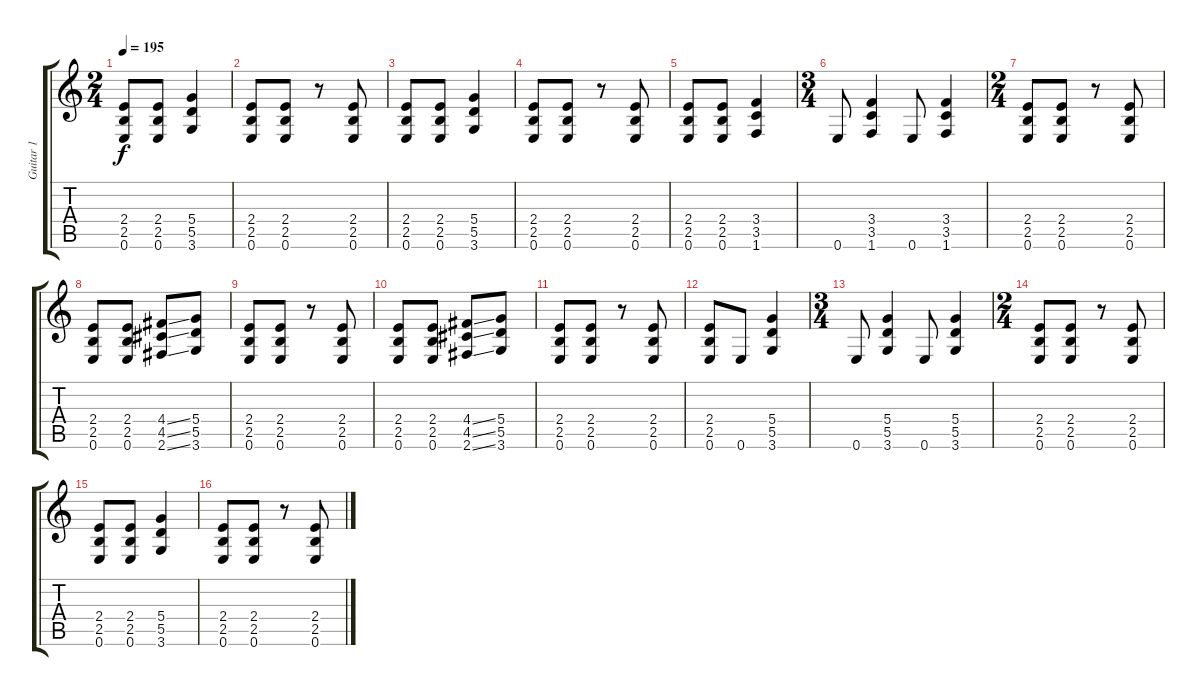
\track ("Guitar 1" "Guitar 1") {instrument distortionguitar}
\staff {score tabs}
\tuning (E4 B3 G3 D3 A2 E2) {hide}
\ts (2 4)
\tempo 195
\clef g2
\ks c
(2.4 2.5 0.6).8{dy f} (2.4 2.5 0.6).8 (5.4 5.5 3.6).4 |
(2.4 2.5 0.6).8 (2.4 2.5 0.6).8 r.8 (2.4 2.5 0.6).8 |
(2.4 2.5 0.6).8 (2.4 2.5 0.6).8 (5.4 5.5 3.6).4 |
(2.4 2.5 0.6).8 (2.4 2.5 0.6).8 r.8 (2.4 2.5 0.6).8 |
(2.4 2.5 0.6).8 (2.4 2.5 0.6).8 (3.4 3.5 1.6).4 |
\ts (3 4)
0.6.8 (3.4 3.5 1.6).4 0.6.8 (3.4 3.5 1.6).4 |
\ts (2 4)
(2.4 2.5 0.6).8 (2.4 2.5 0.6).8 r.8 (2.4 2.5 0.6).8 |
(2.4 2.5 0.6).8 (2.4 2.5 0.6).8 (4.4{ss} 4.5{ss} 2.6{ss}).8 (5.4 5.5 3.6).8 |
(2.4 2.5 0.6).8 (2.4 2.5 0.6).8 r.8 (2.4 2.5 0.6).8 |
(2.4 2.5 0.6).8 (2.4 2.5 0.6).8 (4.4{ss} 4.5{ss} 2.6{ss}).8 (5.4 5.5 3.6).8 |
(2.4 2.5 0.6).8 (2.4 2.5 0.6).8 r.8 (2.4 2.5 0.6).8 |
(2.4 2.5 0.6).8 0.6.8 (5.4 5.5 3.6).4 |
\ts (3 4)
0.6.8 (5.4 5.5 3.6).4 0.6.8 (5.4 5.5 3.6).4 |
\ts (2 4)
(2.4 2.5 0.6).8 (2.4 2.5 0.6).8 r.8 (2.4 2.5 0.6).8 |
(2.4 2.5 0.6).8 (2.4 2.5 0.6).8 (5.4 5.5 3.6).4 |
(2.4 2.5 0.6).8 (2.4 2.5 0.6).8 r.8 (2.4 2.5 0.6).8
